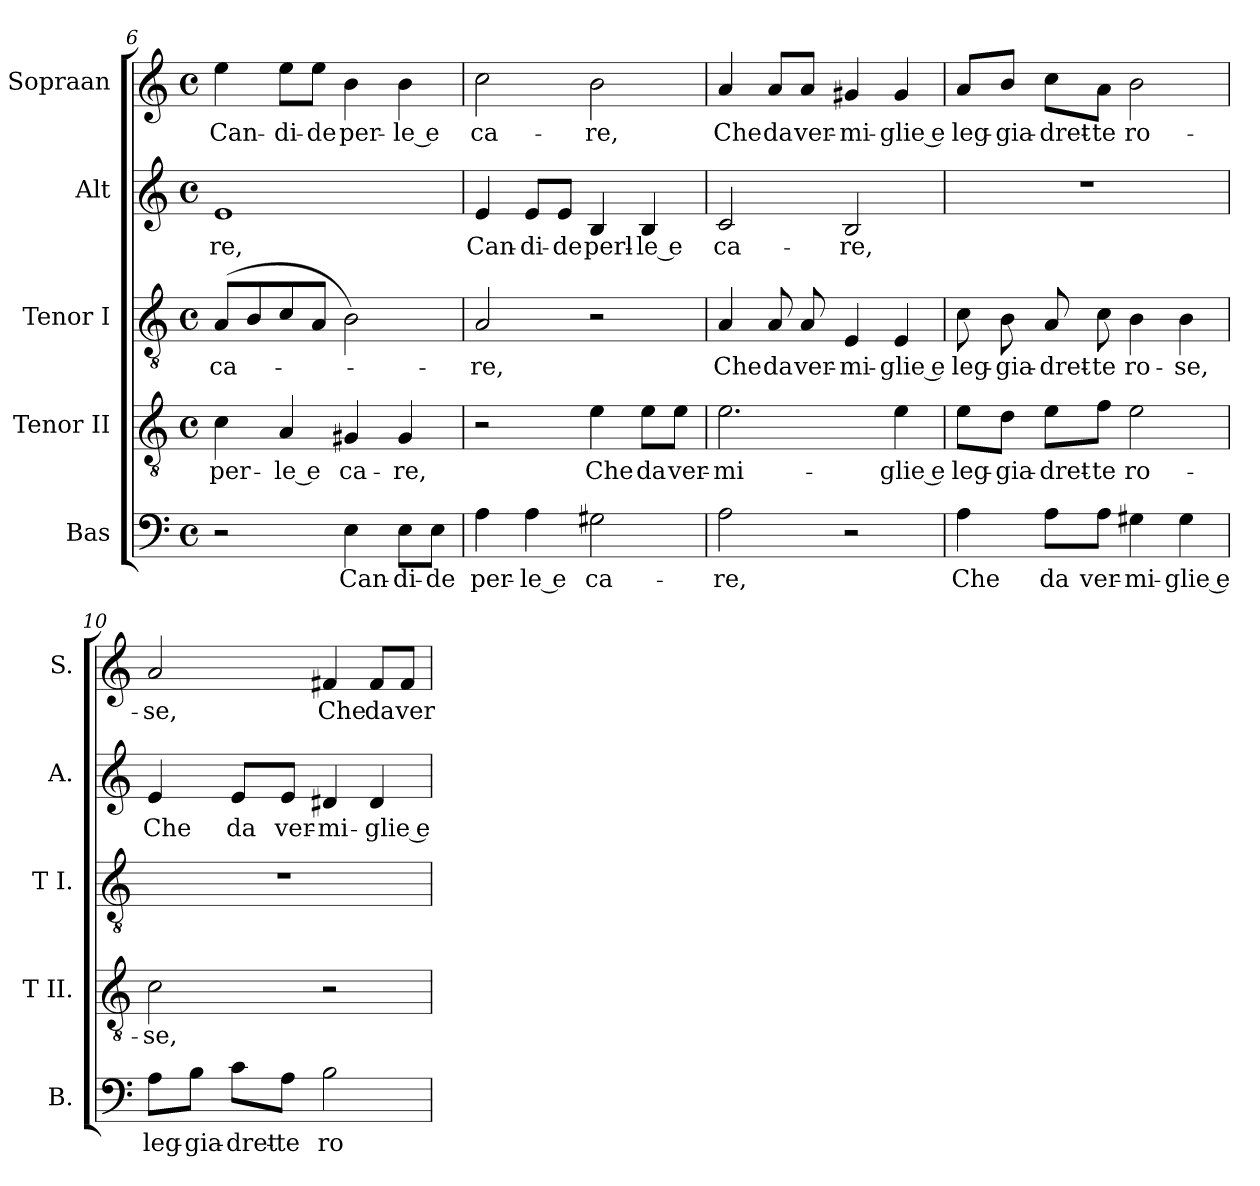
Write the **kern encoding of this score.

**kern	**text	**kern	**text	**kern	**text	**kern	**text	**kern	**text
*part5	*part5	*part4	*part4	*part3	*part3	*part2	*part2	*part1	*part1
*staff5	*staff5	*staff4	*staff4	*staff3	*staff3	*staff2	*staff2	*staff1	*staff1
*I"Bas	*	*I"Tenor II	*	*I"Tenor I	*	*I"Alt	*	*I"Sopraan	*
*I'B.	*	*I'T II.	*	*I'T I.	*	*I'A.	*	*I'S.	*
*clefF4	*	*clefGv2	*	*clefGv2	*	*clefG2	*	*clefG2	*
*k[]	*	*k[]	*	*k[]	*	*k[]	*	*k[]	*
*C:	*	*C:	*	*C:	*	*C:	*	*C:	*
*M4/4	*	*M4/4	*	*M4/4	*	*M4/4	*	*M4/4	*
*met(c)	*	*met(c)	*	*met(c)	*	*met(c)	*	*met(c)	*
=6	=6	=6	=6	=6	=6	=6	=6	=6	=6
!	!	!	!LO:LY:b:color=#000000	!	!	!	!	!	!
!	!	!	!	!	!LO:LY:b:color=#000000	!	!	!	!
!	!	!	!	!	!	!	!LO:LY:b:color=#000000	!	!
!	!	!	!	!	!	!	!	!	!LO:LY:b:color=#000000
2r	.	4ci\	per--	(8Ai/L	ca-	1e>i	-re,	4eei\	Can-
.	.	.	.	8Bi/	.	.	.	.	.
!	!	!	!LO:LY:b:color=#000000	!	!	!	!	!	!
!	!	!	!	!	!	!	!	!	!LO:LY:b:color=#000000
.	.	4Ai/	-le e	8ci/	.	.	.	8eei\L	-di-
!	!	!	!	!	!	!	!	!	!LO:LY:b:color=#000000
.	.	.	.	8Ai/J	.	.	.	8eei\J	-de
!	!LO:LY:b:color=#000000	!	!	!	!	!	!	!	!
!	!	!	!LO:LY:b:color=#000000	!	!	!	!	!	!
!	!	!	!	!	!	!	!	!	!LO:LY:b:color=#000000
4E>i\	Can-	4G#Xi/	ca-	2Bi\)	.	.	.	4bi\	per-
!	!LO:LY:b:color=#000000	!	!	!	!	!	!	!	!
!	!	!	!LO:LY:b:color=#000000	!	!	!	!	!	!
!	!	!	!	!	!	!	!	!	!LO:LY:b:color=#000000
8Ei\L	-di-	4G#i/	-re,	.	.	.	.	4bi\	le e
!	!LO:LY:b:color=#000000	!	!	!	!	!	!	!	!
8Ei\J	-de	.	.	.	.	.	.	.	.
=7	=7	=7	=7	=7	=7	=7	=7	=7	=7
!	!LO:LY:b:color=#000000	!	!	!	!	!	!	!	!
!	!	!	!	!	!LO:LY:b:color=#000000	!	!	!	!
!	!	!	!	!	!	!	!LO:LY:b:color=#000000	!	!
!	!	!	!	!	!	!	!	!	!LO:LY:b:color=#000000
4Ai\	per-	2r	.	2Ai/	-re,	4ei/	Can-	2cci\	ca-
!	!LO:LY:b:color=#000000	!	!	!	!	!	!	!	!
!	!	!	!	!	!	!	!LO:LY:b:color=#000000	!	!
4A>i\	-le e	.	.	.	.	8ei/L	-di-	.	.
!	!	!	!	!	!	!	!LO:LY:b:color=#000000	!	!
.	.	.	.	.	.	8ei/J	-de	.	.
!	!LO:LY:b:color=#000000	!	!	!	!	!	!	!	!
!	!	!	!LO:LY:b:color=#000000	!	!	!	!	!	!
!	!	!	!	!	!	!	!LO:LY:b:color=#000000	!	!
!	!	!	!	!	!	!	!	!	!LO:LY:b:color=#000000
2G#Xi\	ca-	4ei\	Che	2r	.	4Bi/	perl-	2bi\	-re,
!	!	!	!LO:LY:b:color=#000000	!	!	!	!	!	!
!	!	!	!	!	!	!	!LO:LY:b:color=#000000	!	!
.	.	8ei\L	da	.	.	4Bi/	le e	.	.
!	!	!	!LO:LY:b:color=#000000	!	!	!	!	!	!
.	.	8ei\J	ver-	.	.	.	.	.	.
=8	=8	=8	=8	=8	=8	=8	=8	=8	=8
!	!LO:LY:b:color=#000000	!	!	!	!	!	!	!	!
!	!	!	!LO:LY:b:color=#000000	!	!	!	!	!	!
!	!	!	!	!	!LO:LY:b:color=#000000	!	!	!	!
!	!	!	!	!	!	!	!LO:LY:b:color=#000000	!	!
!	!	!	!	!	!	!	!	!	!LO:LY:b:color=#000000
2Ai\	-re,	2.ei\	-mi-	4Ai/	Che	2ci/	ca-	4ai/	Che
!	!	!	!	!	!LO:LY:b:color=#000000	!	!	!	!
!	!	!	!	!	!	!	!	!	!LO:LY:b:color=#000000
.	.	.	.	8Ai/	da	.	.	8ai/L	da
!	!	!	!	!	!LO:LY:b:color=#000000	!	!	!	!
!	!	!	!	!	!	!	!	!	!LO:LY:b:color=#000000
.	.	.	.	8Ai/	ver-	.	.	8ai/J	ver-
!	!	!	!	!	!LO:LY:b:color=#000000	!	!	!	!
!	!	!	!	!	!	!	!LO:LY:b:color=#000000	!	!
!	!	!	!	!	!	!	!	!	!LO:LY:b:color=#000000
2r	.	.	.	4Ei/	-mi-	2B>i/	-re,	4g#Xi/	-mi-
!	!	!	!LO:LY:b:color=#000000	!	!	!	!	!	!
!	!	!	!	!	!LO:LY:b:color=#000000	!	!	!	!
!	!	!	!	!	!	!	!	!	!LO:LY:b:color=#000000
.	.	4e>i\	-glie e	4Ei/	-glie e	.	.	4g#i/	-glie e
!!LO:PB:g=z
=9	=9	=9	=9	=9	=9	=9	=9	=9	=9
!	!LO:LY:b:color=#000000	!	!	!	!	!	!	!	!
!	!	!	!LO:LY:b:color=#000000	!	!	!	!	!	!
!	!	!	!	!	!LO:LY:b:color=#000000	!	!	!	!
!	!	!	!	!	!	!	!	!	!LO:LY:b:color=#000000
4Ai\	Che	8ei\L	leg-	8ci\	leg-	1r	.	8ai/L	leg-
!	!	!	!LO:LY:b:color=#000000	!	!	!	!	!	!
!	!	!	!	!	!LO:LY:b:color=#000000	!	!	!	!
!	!	!	!	!	!	!	!	!	!LO:LY:b:color=#000000
.	.	8di\J	-gia-	8Bi\	-gia-	.	.	8bi/J	-gia-
!	!LO:LY:b:color=#000000	!	!	!	!	!	!	!	!
!	!	!	!LO:LY:b:color=#000000	!	!	!	!	!	!
!	!	!	!	!	!LO:LY:b:color=#000000	!	!	!	!
!	!	!	!	!	!	!	!	!	!LO:LY:b:color=#000000
8Ai\L	da	8ei\L	-dret-	8Ai/	-dret-	.	.	8cci\L	-dret-
!	!LO:LY:b:color=#000000	!	!	!	!	!	!	!	!
!	!	!	!LO:LY:b:color=#000000	!	!	!	!	!	!
!	!	!	!	!	!LO:LY:b:color=#000000	!	!	!	!
!	!	!	!	!	!	!	!	!	!LO:LY:b:color=#000000
8Ai\J	ver-	8fi\J	-te	8ci\	-te	.	.	8ai\J	-te
!	!LO:LY:b:color=#000000	!	!	!	!	!	!	!	!
!	!	!	!LO:LY:b:color=#000000	!	!	!	!	!	!
!	!	!	!	!	!LO:LY:b:color=#000000	!	!	!	!
!	!	!	!	!	!	!	!	!	!LO:LY:b:color=#000000
4G#Xi\	-mi-	2ei\	ro-	4Bi\	ro-	.	.	2bi\	ro-
!	!LO:LY:b:color=#000000	!	!	!	!	!	!	!	!
!	!	!	!	!	!LO:LY:b:color=#000000	!	!	!	!
4G#>i\	-glie e	.	.	4Bi\	-se,	.	.	.	.
=10	=10	=10	=10	=10	=10	=10	=10	=10	=10
!	!LO:LY:b:color=#000000	!	!	!	!	!	!	!	!
!	!	!	!LO:LY:b:color=#000000	!	!	!	!	!	!
!	!	!	!	!	!	!	!LO:LY:b:color=#000000	!	!
!	!	!	!	!	!	!	!	!	!LO:LY:b:color=#000000
8Ai\L	leg-	2ci\	-se,	1r	.	4ei/	Che	2ai/	-se,
!	!LO:LY:b:color=#000000	!	!	!	!	!	!	!	!
8Bi\J	-gia-	.	.	.	.	.	.	.	.
!	!LO:LY:b:color=#000000	!	!	!	!	!	!	!	!
!	!	!	!	!	!	!	!LO:LY:b:color=#000000	!	!
8ci\L	-dret-	.	.	.	.	8ei/L	da	.	.
!	!LO:LY:b:color=#000000	!	!	!	!	!	!	!	!
!	!	!	!	!	!	!	!LO:LY:b:color=#000000	!	!
8Ai\J	-te	.	.	.	.	8ei/J	ver-	.	.
!	!LO:LY:b:color=#000000	!	!	!	!	!	!	!	!
!	!	!	!	!	!	!	!LO:LY:b:color=#000000	!	!
!	!	!	!	!	!	!	!	!	!LO:LY:b:color=#000000
2Bi\	ro-	2r	.	.	.	4d#Xi/	-mi-	4f#Xi/	Che
!	!	!	!	!	!	!	!LO:LY:b:color=#000000	!	!
!	!	!	!	!	!	!	!	!	!LO:LY:b:color=#000000
.	.	.	.	.	.	4d#i/	-glie e	8f#i/L	da
!	!	!	!	!	!	!	!	!	!LO:LY:b:color=#000000
.	.	.	.	.	.	.	.	8f#i/J	ver-
=	=	=	=	=	=	=	=	=	=
*-	*-	*-	*-	*-	*-	*-	*-	*-	*-
